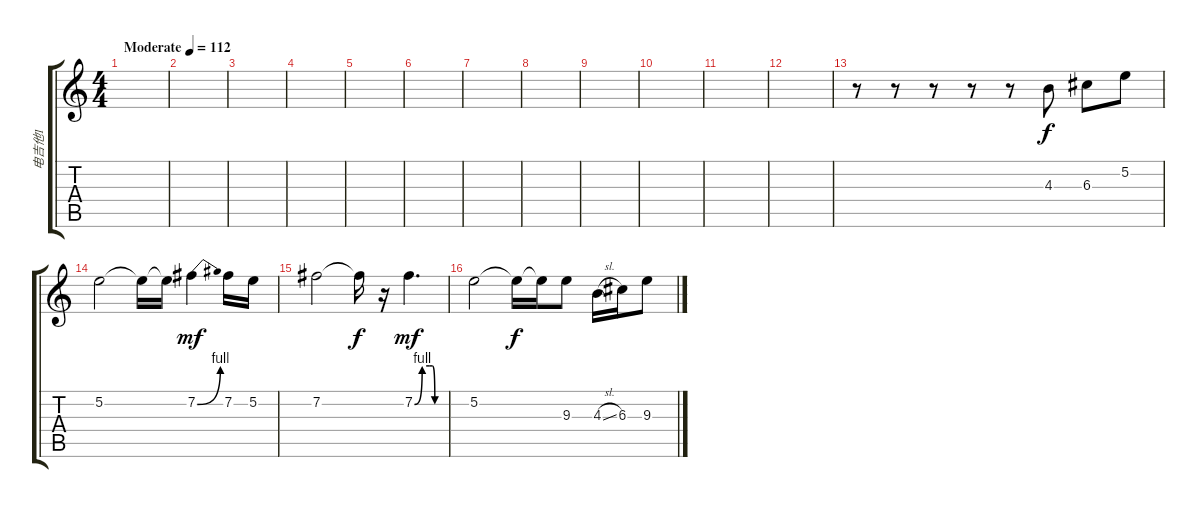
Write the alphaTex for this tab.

\track ("电吉他1" "电吉他1") {instrument overdrivenguitar}
\staff {score tabs}
\tuning (E4 B3 G3 D3 A2 E2) {hide}
\ts (4 4)
\tempo (112 "Moderate")
\clef g2
\ks c
|
|
|
|
|
|
|
|
|
|
|
|
r.8 r.8 r.8 r.8 r.8 4.3.8 6.3.8 5.2.8 |
5.2.2 5.2{t}.16 5.2{t}.16 7.2{be (bend 0 0 60 4)}.4{dy mf} 7.2.16 5.2.16 |
7.2.2 7.2{t}.16{dy f} r.16 7.2{be (custom 0 0 15 4 30 4 35 4 40 0 45 0 60 0)}.4{d dy mf} |
5.2.2 5.2{t}.16{dy f} 5.2{t}.16 9.3.8 4.3{sl}.16 6.3.16 9.3.8
